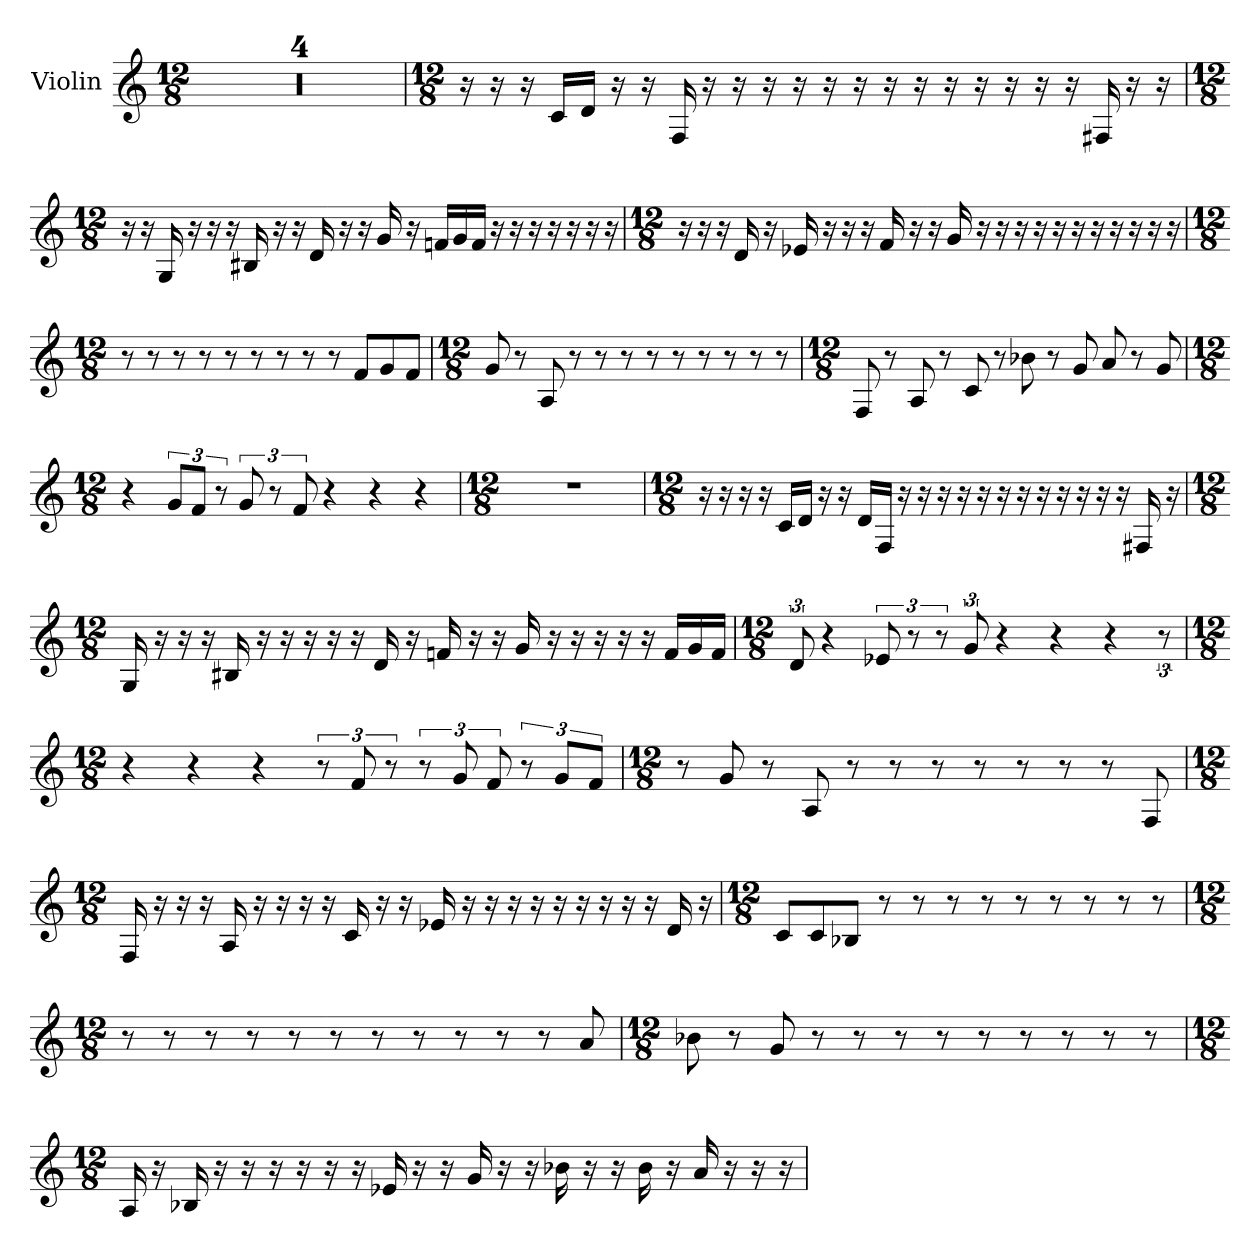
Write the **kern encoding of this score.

**kern
*part1
*staff1
*I"Violin
*I'Vln
*M12/8
=
1.r
=
*M12/8
1.r
=
*M12/8
1.r
=
*M12/8
1.r
=
*M12/8
16r
16r
16r
16cLL
16dJJ
16r
16r
16F
16r
16r
16r
16r
16r
16r
16r
16r
16r
16r
16r
16r
16r
16F#X
16r
16r
=
*M12/8
16r
16r
16G
16r
16r
16r
16B#X
16r
16r
16d
16r
16r
16g
16r
16fnLL
16g
16fJJ
16r
16r
16r
16r
16r
16r
16r
=
*M12/8
16r
16r
16r
16d
16r
16e-X
16r
16r
16r
16f
16r
16r
16g
16r
16r
16r
16r
16r
16r
16r
16r
16r
16r
16r
=
*M12/8
8r
8r
8r
8r
8r
8r
8r
8r
8r
8fL
8g
8fJ
=
*M12/8
8g
8r
8A
8r
8r
8r
8r
8r
8r
8r
8r
8r
=
*M12/8
8F
8r
8A
8r
8c
8r
8b-X
8r
8g
8a
8r
8g
=
*M12/8
4r
12gL
12fJ
12r
12g
12r
12f
4r
4r
4r
=
*M12/8
1.r
=
*M12/8
16r
16r
16r
16r
16cLL
16dJJ
16r
16r
16dLL
16FJJ
16r
16r
16r
16r
16r
16r
16r
16r
16r
16r
16r
16r
16F#X
16r
=
*M12/8
16G
16r
16r
16r
16B#X
16r
16r
16r
16r
16r
16d
16r
16fn
16r
16r
16g
16r
16r
16r
16r
16r
16fLL
16g
16fJJ
=
*M12/8
12d
4r
12e-X
12r
12r
12g
4r
4r
4r
12r
=
*M12/8
4r
4r
4r
12r
12f
12r
12r
12g
12f
12r
12gL
12fJ
=
*M12/8
8r
8g
8r
8A
8r
8r
8r
8r
8r
8r
8r
8F
=
*M12/8
16F
16r
16r
16r
16A
16r
16r
16r
16r
16c
16r
16r
16e-X
16r
16r
16r
16r
16r
16r
16r
16r
16r
16d
16r
=
*M12/8
8cL
8c
8B-XJ
8r
8r
8r
8r
8r
8r
8r
8r
8r
=
*M12/8
8r
8r
8r
8r
8r
8r
8r
8r
8r
8r
8r
8a
=
*M12/8
8b-X
8r
8g
8r
8r
8r
8r
8r
8r
8r
8r
8r
=
*M12/8
16A
16r
16B-X
16r
16r
16r
16r
16r
16r
16e-X
16r
16r
16g
16r
16r
16b-X
16r
16r
16b-
16r
16a
16r
16r
16r
=
*-
